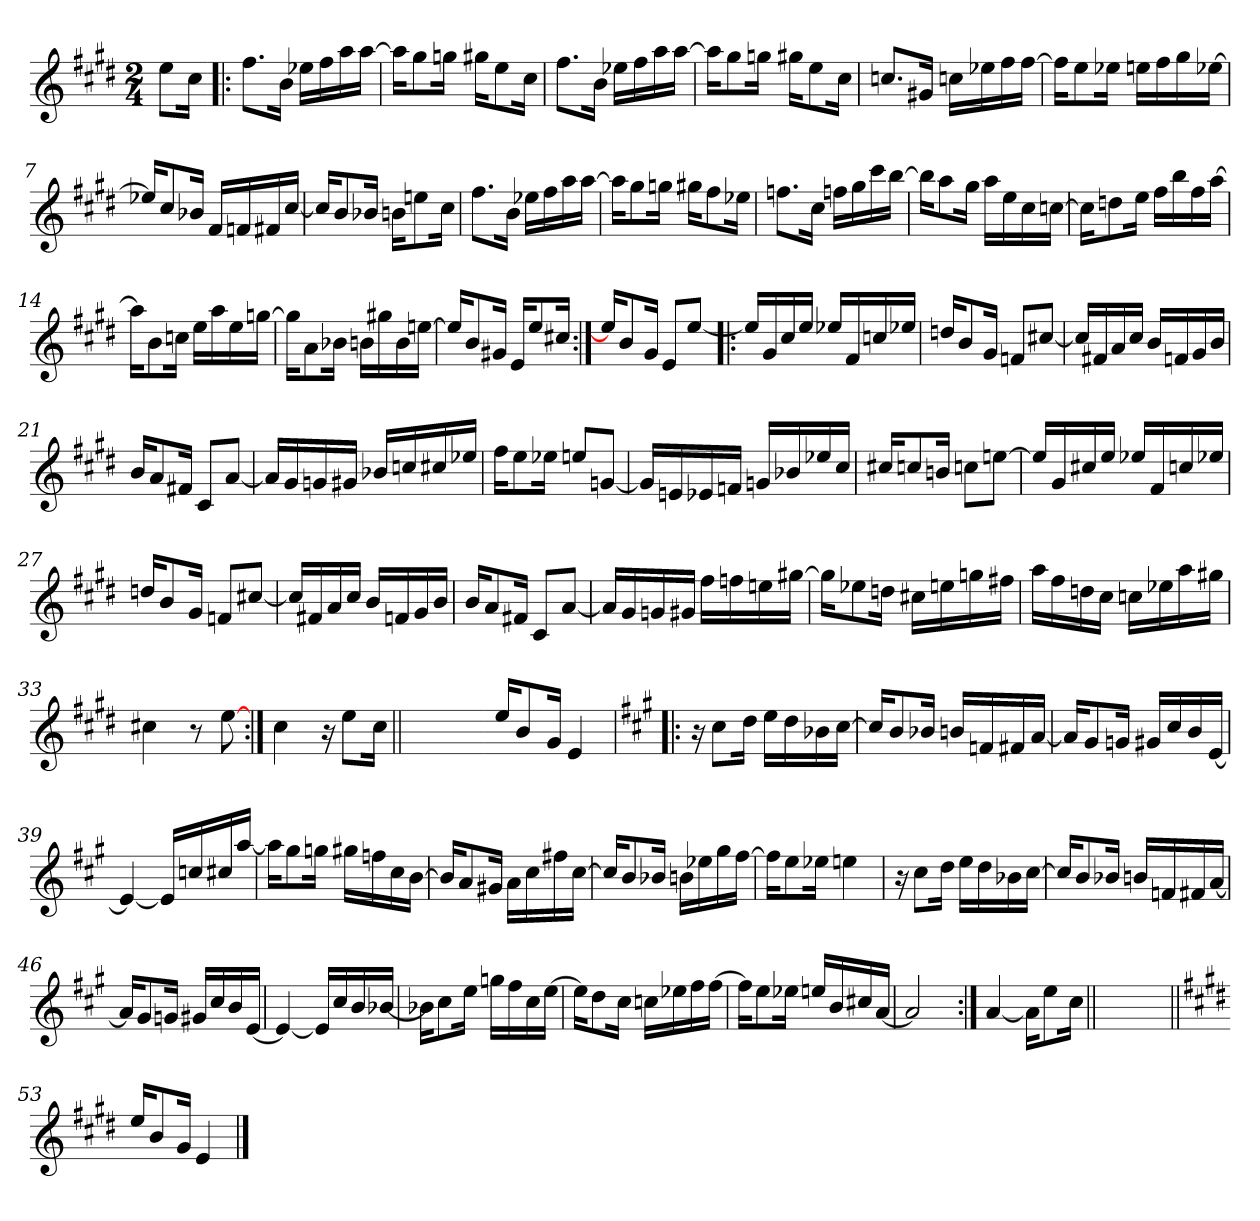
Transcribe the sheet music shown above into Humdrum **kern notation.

**kern
*part1
*staff1
*clefG2
*k[f#c#g#d#]
*E:
*M2/4
=
8ee\L
16cc#\Jk
=1!|:
8.ff#\L
16b\Jk
16ee-X\LL
16ff#\
16aa\
[>16aa\JJ
=2
16aa\KL]
8gg#\
16ggn\Jk
16gg#X\KL
8ee\
16cc#\Jk
=3
8.ff#\L
16b\Jk
16ee-X\LL
16ff#\
16aa\
[>16aa\JJ
!!LO:LB:g=z
=4
16aa\KL]
8gg#\
16ggn\Jk
16gg#X\KL
8ee\
16cc#\Jk
=5
8.ccn/L
16g#X/Jk
16ccn\LL
16ee-X\
16ff#\
[>16ff#\JJ
=6
16ff#\KL]
8ee\
16ee-X\Jk
16een\LL
16ff#\
16gg#\
[16ee-X\JJ
=7
16ee-X/KL]
8cc#/
16b-X/Jk
16f#/LL
16fn/
16f#X/
[16cc#/JJ
!!LO:LB:g=z
=8
16cc#/KL]
8b/
16b-X/Jk
16bn\KL
8een\
16cc#\Jk
=9
8.ff#\L
16b\Jk
16ee-X\LL
16ff#\
16aa\
[>16aa\JJ
=10
16aa\KL]
8gg#\
16ggn\Jk
16gg#X\KL
8ff#\
16ee-X\Jk
=11
8.ffn\L
16cc#\Jk
16ffn\LL
16gg#\
16ccc#\
[>16bb\JJ
!!LO:LB:g=z
=12
16bb\KL]
8aa\
16gg#\Jk
16aa\LL
16ee\
16cc#\
[>16ccn\JJ
=13
16ccn\KL]
8ddn\
16ee\Jk
16ff#\LL
16bb\
16ff#\
[>16aa\JJ
=14
16aa\KL]
8b\
16ccn\Jk
16ee\LL
16aa\
16ee\
[>16ggn\JJ
=15
16ggn\KL]
8a\
16b-X\Jk
16bn\LL
16gg#X\
16b\
[>16een\JJ
!!LO:LB:g=z
=16
16ee/KL]
8b/
16g#X/Jk
16e/KL
8ee/
16cc#X/Jk
=17:|!
16ee/KL]
8b/
16g#/Jk
8e/L
[<8ee/J
=18!|:
16ee/LL]
16g#/
16cc#/
16ee/JJ
16ee-X/LL
16f#/
16ccn/
16ee-X/JJ
=19
16ddn/KL
8b/
16g#/Jk
8fn/L
[<8cc#X/J
!!LO:LB:g=z
=20
16cc#/LL]
16f#X/
16a/
16cc#/JJ
16b/LL
16fn/
16g#/
16b/JJ
=21
16b/KL
8a/
16f#X/Jk
8c#/L
[<8a/J
=22
16a/LL]
16g#/
16gn/
16g#X/JJ
16b-X/LL
16ccn/
16cc#X/
16ee-X/JJ
=23
16ff#\KL
8ee\
16ee-X\Jk
8een/L
[<8gn/J
!!LO:LB:g=z
=24
16gn/LL]
16en/
16e-X/
16fn/JJ
16gn/LL
16b-X/
16ee-X/
16cc#/JJ
=25
16cc#X/KL
8ccn/
16bn/Jk
8ccn\L
[>8een\J
=26
16ee/LL]
16g#/
16cc#X/
16ee/JJ
16ee-X/LL
16f#/
16ccn/
16ee-X/JJ
=27
16ddn/KL
8b/
16g#/Jk
8fn/L
[<8cc#X/J
!!LO:LB:g=z
=28
16cc#/LL]
16f#X/
16a/
16cc#/JJ
16b/LL
16fn/
16g#/
16b/JJ
=29
16b/KL
8a/
16f#X/Jk
8c#/L
[<8a/J
=30
16a/LL]
16g#/
16gn/
16g#X/JJ
16ff#\LL
16ffn\
16een\
[>16gg#X\JJ
=31
16gg#\KL]
8ee-X\
16ddn\Jk
16cc#X\LL
16een\
16ggn\
16ff#X\JJ
!!LO:LB:g=z
=32
16aa\LL
16ff#\
16ddn\
16cc#\JJ
16ccn\LL
16ee-X\
16aa\
16gg#X\JJ
=33
4cc#X\
8r
[8ee\
=34:|!
4cc#\
16r
8ee\L
16cc#\Jk
=34X341||
2ryy
!!LO:PB:g=z
=35-
16ee/KL
8b/
16g#/Jk
4e/
=36!|:
*k[f#c#g#]
*A:
16r
8cc#\L
16dd\Jk
16ee\LL
16dd\
16b-X\
[>16cc#\JJ
=37
16cc#/KL]
8b/
16b-X/Jk
16bn/LL
16fn/
16f#X/
[<16a/JJ
=38
16a/KL]
8g#/
16gn/Jk
16g#X/LL
16cc#/
16b/
[16e/JJ
!!LO:LB:g=z
=39
4e/_
16e/LL]
16ccn/
16cc#X/
[>16aa/JJ
=40
16aa\KL]
8gg#\
16ggn\Jk
16gg#X\LL
16ffn\
16cc#\
[16b\JJ
=41
16b/KL]
8a/
16g#X/Jk
16a\LL
16cc#\
16ff#X\
[>16cc#\JJ
=42
16cc#/KL]
8b/
16b-X/Jk
16bn\LL
16ee-X\
16gg#\
[>16ff#\JJ
!!LO:LB:g=z
=43
16ff#\KL]
8ee\
16ee-X\Jk
4een\
=44
16r
8cc#\L
16dd\Jk
16ee\LL
16dd\
16b-X\
[>16cc#\JJ
=45
16cc#/KL]
8b/
16b-X/Jk
16bn/LL
16fn/
16f#X/
[<16a/JJ
=46
16a/KL]
8g#/
16gn/Jk
16g#X/LL
16cc#/
16b/
[<16e/JJ
!!LO:LB:g=z
=47
4e/_
16e/LL]
16cc#/
16b/
[>16b-X/JJ
=48
16b-X\KL]
8cc#\
16ee\Jk
16ggn\LL
16ff#\
16cc#\
[>16ee\JJ
=49
16ee\KL]
8dd\
16cc#\Jk
16ccn\LL
16ee-X\
16ff#\
[>16ff#\JJ
=50
16ff#\KL]
8ee\
16ee-X\Jk
16een/LL
16b/
16cc#X/
[16a/JJ
!!LO:LB:g=z
=51
2a/]
=52:|!
[>4a/
16a\KL]
8ee\
16cc#\Jk
=52X522||
2ryy
=53||
*k[f#c#g#d#]
*E:
16ee/KL
8b/
16g#/Jk
4e/
==
*-
